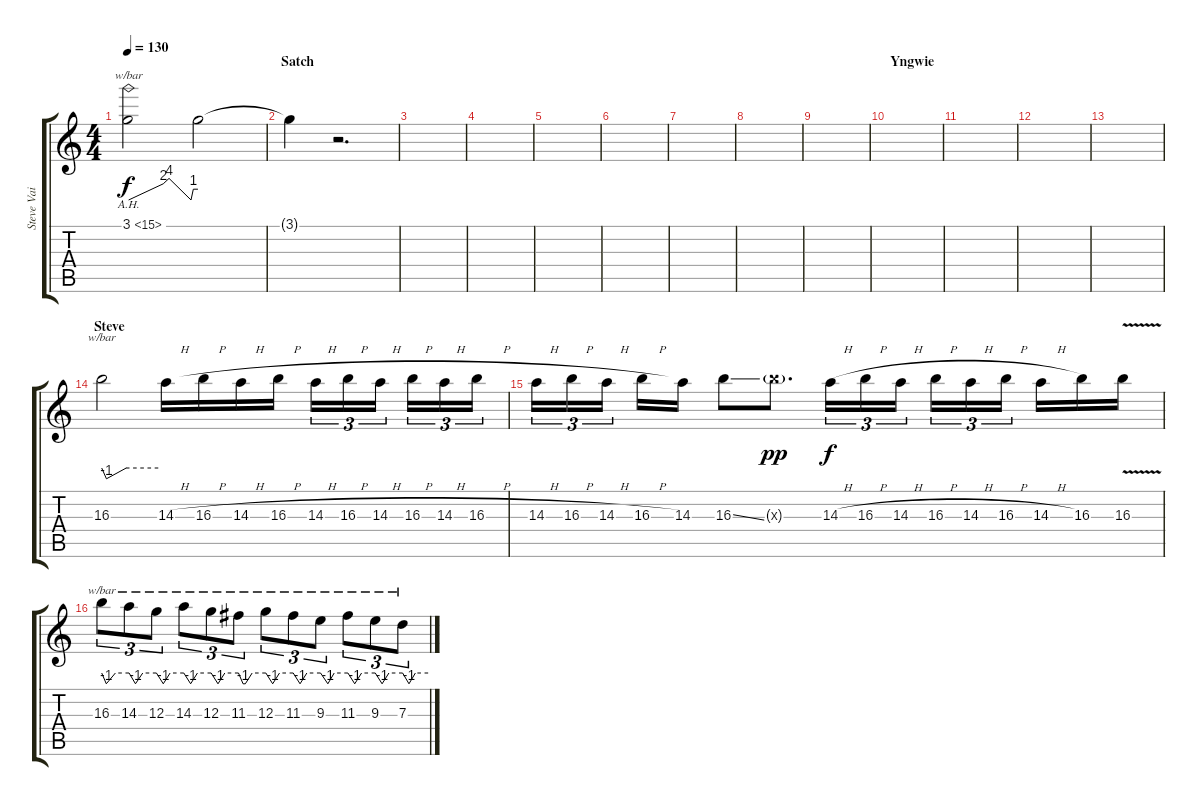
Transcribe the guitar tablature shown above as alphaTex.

\track ("Steve Vai" "Steve Vai") {instrument distortionguitar}
\staff {score tabs}
\tuning (E4 B3 G3 D3 A2 E2) {hide}
\ts (4 4)
\tempo 130
\clef g2
\ks c
3.1{ah 12}.2{tbe (custom default 0 0 30 8 35 16 54 0 56 4 60 4) dy f} 3.1{t}.2 |
\section ("" "Satch")
3.1{t}.4 r.2{d} |
|
|
|
|
|
|
|
\section ("" "Yngwie")
|
|
|
|
\section ("" "Steve")
16.3.2{tbe (custom default 0 0 5 -4 26 0 60 0)} 14.3{h}.16 16.3{h}.16 14.3{h}.16 16.3{h}.16 14.3{h}.16{tu (3 2)} 16.3{h}.16{tu (3 2)} 14.3{h}.16{tu (3 2)} 16.3{h}.16{tu (3 2)} 14.3{h}.16{tu (3 2)} 16.3{h}.16{tu (3 2)} |
14.3{h}.16{tu (3 2)} 16.3{h}.16{tu (3 2)} 14.3{h}.16{tu (3 2)} 16.3{h}.16 14.3.16 16.3{ss}.8 16.3{g x}.8{d dy pp} 14.3{h}.16{tu (3 2) dy f} 16.3{h}.16{tu (3 2)} 14.3{h}.16{tu (3 2)} 16.3{h}.16{tu (3 2)} 14.3{h}.16{tu (3 2)} 16.3{h}.16{tu (3 2)} 14.3{h}.16 16.3.16 16.3{v}.16 |
16.3.8{tu (3 2) tbe (custom default 0 0 10 -4 30 0 60 0)} 14.3.8{tu (3 2) tbe (custom default 0 0 14 -4 30 0 60 0)} 12.3.8{tu (3 2) tbe (custom default 0 0 15 -4 30 0 60 0)} 14.3.8{tu (3 2) tbe (custom default 0 0 15 -4 30 0 60 0)} 12.3.8{tu (3 2) tbe (custom default 0 0 15 -4 30 0 60 0)} 11.3.8{tu (3 2) tbe (custom default 0 0 10 -4 15 -4 30 0 60 0)} 12.3.8{tu (3 2) tbe (custom default 0 0 15 -4 30 0 60 0)} 11.3.8{tu (3 2) tbe (custom default 0 0 15 -4 30 0 60 0)} 9.3.8{tu (3 2) tbe (custom default 0 0 16 -4 30 0 60 0)} 11.3.8{tu (3 2) tbe (custom default 0 0 15 -4 30 0 60 0)} 9.3.8{tu (3 2) tbe (custom default 0 0 15 -4 30 0 60 0)} 7.3.8{tu (3 2) tbe (custom default 0 0 15 -4 30 0 60 0)}
